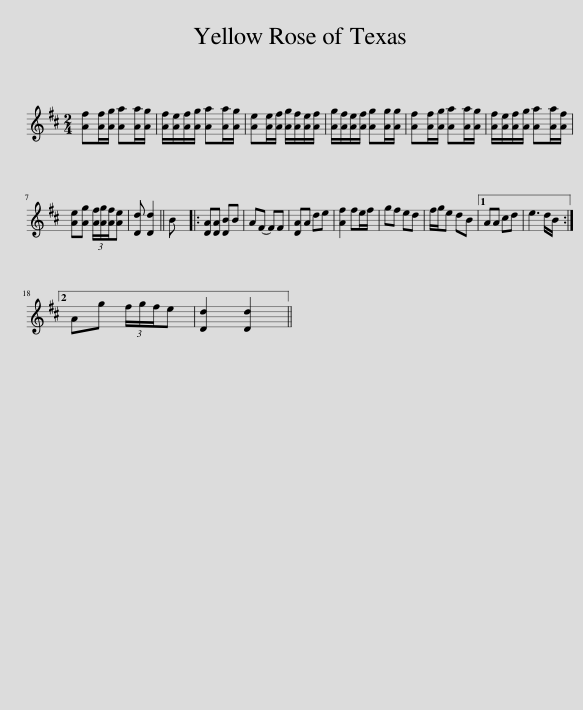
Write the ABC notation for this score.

X:1
L:1/8
M:2/4
I:linebreak $
K:D
V:1 treble
V:1
 [Af][Af]/[Ag]/ [Aa][Aa]/[Ag]/ | [Af]/[Ae]/[Af]/[Ag]/ [Aa][Aa]/[Ag]/ | [Ae][Ae]/[Af]/ [Ag]/[Af]/[Ae]/[Af]/ | [Ag]/[Af]/[Ae]/[Af]/ [Ag][Ag]/[Ag]/ | [Af][Af]/[Ag]/ [Aa][Aa]/[Ag]/ | %5
 [Af]/[Ae]/[Af]/[Ag]/ [Aa][Aa]/[Af]/ |$ [Ae][Ag] (3[Af]/[Ag]/[Af]/[Ae] | [Dd] [Dd]2 || B |: [DA][DA] [DB]B | %10
 A(F F)F | [DA]A de | [Af]2 fe/f/ | gf ed | f/g/e dB |1 %15
 AA cd | e3 d/B/ :|2$ Ag (3f/g/f/e | [Dd]2 [Dd]2 || %19
